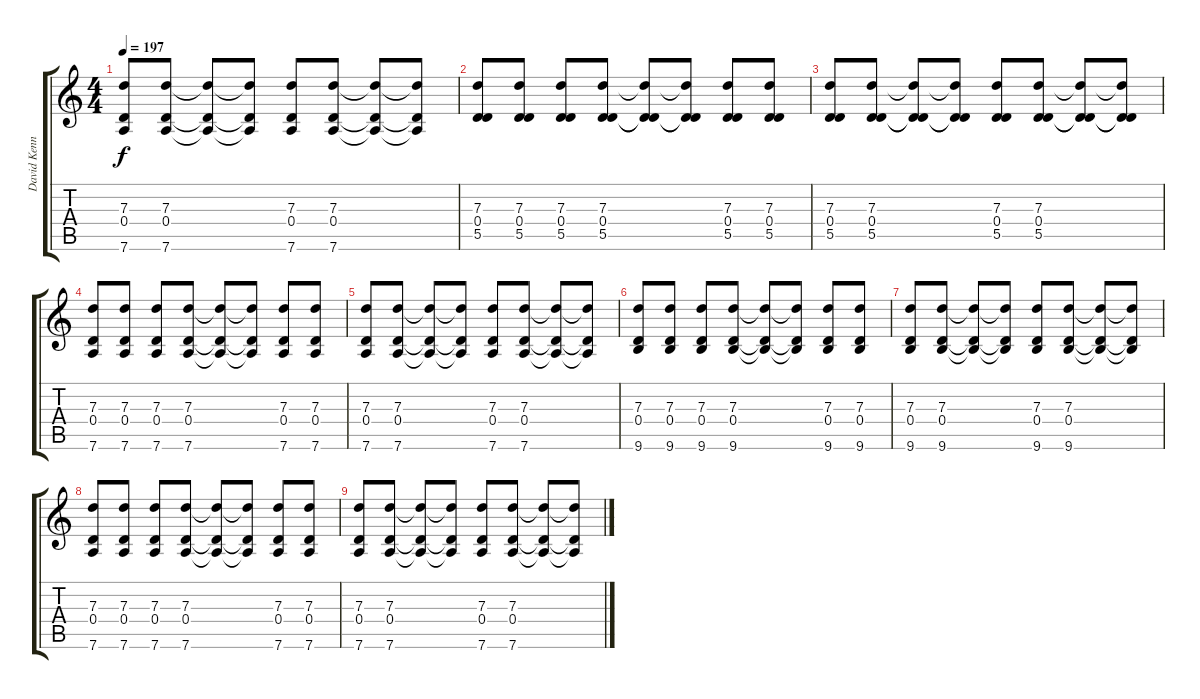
\track ("David Kennedy (Clean Guitar)" "David Kenn") {instrument electricguitarjazz}
\staff {score tabs}
\tuning (E4 B3 G3 D3 A2 D2) {hide}
\ts (4 4)
\tempo 197
\clef g2
\ks c
(7.3 0.4 7.6).8{dy f} (7.3 0.4 7.6).8 (7.3{t} 0.4{t} 7.6{t}).8 (7.3{t} 0.4{t} 7.6{t}).8 (7.3 0.4 7.6).8 (7.3 0.4 7.6).8 (7.3{t} 0.4{t} 7.6{t}).8 (7.3{t} 0.4{t} 7.6{t}).8 |
(7.3 0.4 5.5).8 (7.3 0.4 5.5).8 (7.3 0.4 5.5).8 (7.3 0.4 5.5).8 (7.3{t} 0.4{t} 5.5{t}).8 (7.3{t} 0.4{t} 5.5{t}).8 (7.3 0.4 5.5).8 (7.3 0.4 5.5).8 |
(7.3 0.4 5.5).8 (7.3 0.4 5.5).8 (7.3{t} 0.4{t} 5.5{t}).8 (7.3{t} 0.4{t} 5.5{t}).8 (7.3 0.4 5.5).8 (7.3 0.4 5.5).8 (7.3{t} 0.4{t} 5.5{t}).8 (7.3{t} 0.4{t} 5.5{t}).8 |
(7.3 0.4 7.6).8 (7.3 0.4 7.6).8 (7.3 0.4 7.6).8 (7.3 0.4 7.6).8 (7.3{t} 0.4{t} 7.6{t}).8 (7.3{t} 0.4{t} 7.6{t}).8 (7.3 0.4 7.6).8 (7.3 0.4 7.6).8 |
(7.3 0.4 7.6).8 (7.3 0.4 7.6).8 (7.3{t} 0.4{t} 7.6{t}).8 (7.3{t} 0.4{t} 7.6{t}).8 (7.3 0.4 7.6).8 (7.3 0.4 7.6).8 (7.3{t} 0.4{t} 7.6{t}).8 (7.3{t} 0.4{t} 7.6{t}).8 |
(7.3 0.4 9.6).8 (7.3 0.4 9.6).8 (7.3 0.4 9.6).8 (7.3 0.4 9.6).8 (7.3{t} 0.4{t} 9.6{t}).8 (7.3{t} 0.4{t} 9.6{t}).8 (7.3 0.4 9.6).8 (7.3 0.4 9.6).8 |
(7.3 0.4 9.6).8 (7.3 0.4 9.6).8 (7.3{t} 0.4{t} 9.6{t}).8 (7.3{t} 0.4{t} 9.6{t}).8 (7.3 0.4 9.6).8 (7.3 0.4 9.6).8 (7.3{t} 0.4{t} 9.6{t}).8 (7.3{t} 0.4{t} 9.6{t}).8 |
(7.3 0.4 7.6).8 (7.3 0.4 7.6).8 (7.3 0.4 7.6).8 (7.3 0.4 7.6).8 (7.3{t} 0.4{t} 7.6{t}).8 (7.3{t} 0.4{t} 7.6{t}).8 (7.3 0.4 7.6).8 (7.3 0.4 7.6).8 |
(7.3 0.4 7.6).8 (7.3 0.4 7.6).8 (7.3{t} 0.4{t} 7.6{t}).8 (7.3{t} 0.4{t} 7.6{t}).8 (7.3 0.4 7.6).8 (7.3 0.4 7.6).8 (7.3{t} 0.4{t} 7.6{t}).8 (7.3{t} 0.4{t} 7.6{t}).8
